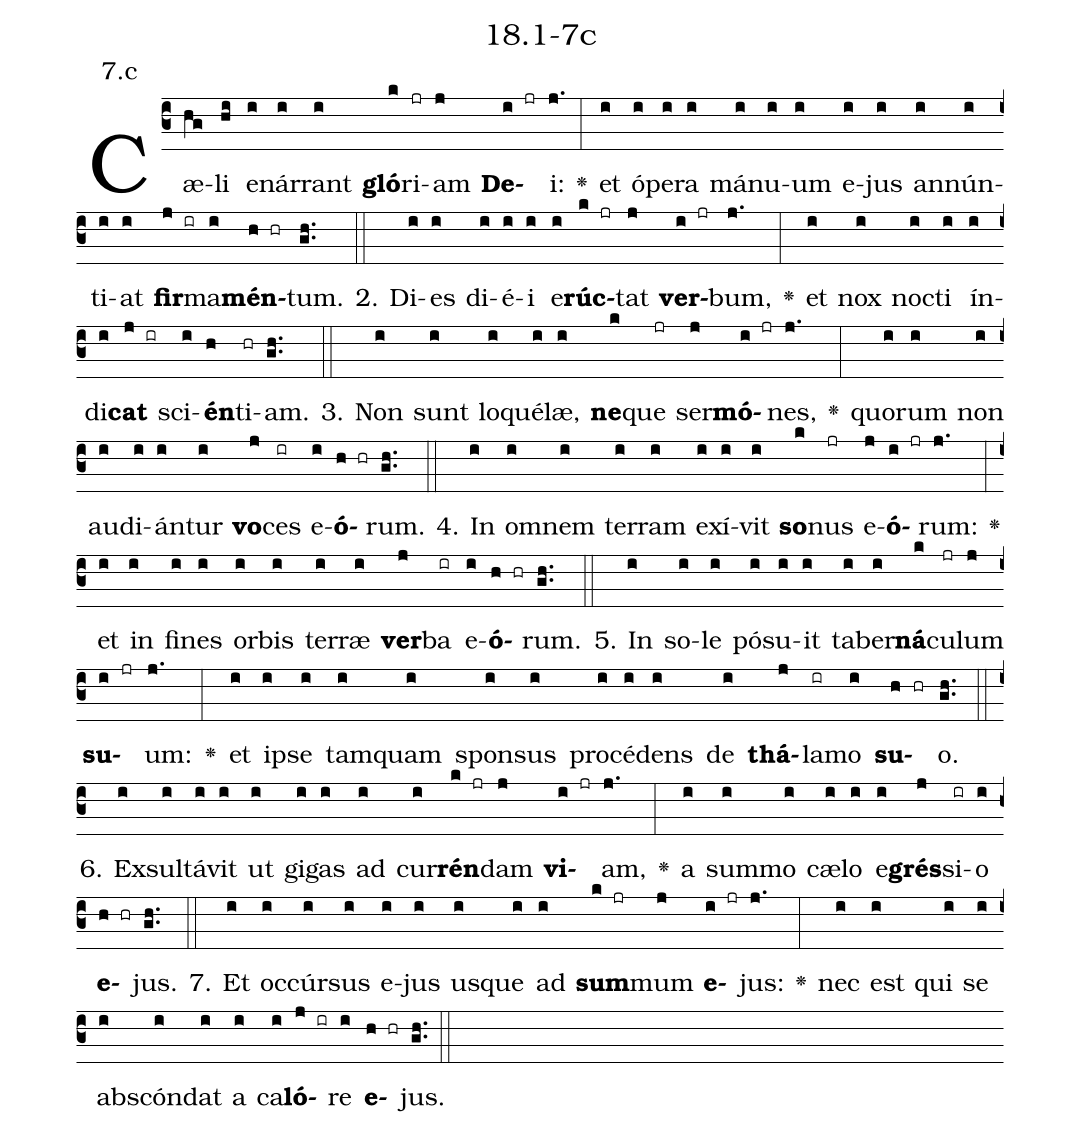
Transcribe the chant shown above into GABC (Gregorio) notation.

name: 18.1-7c;
annotation: 7.c;
%%
(c3)Cæ(hg)li(hi) e(i)nár(i)rant(i) <b>gló</b>(k)ri(jr)am(j) <b>De</b>(i jr)i:(j.) <v>\greheightstar</v>(:) et(i) ó(i)pe(i)ra(i) má(i)nu(i)um(i) e(i)jus(i) an(i)nún(i)ti(i)at(i) <b>fir</b>(j ir)ma(i)<b>mén</b>(h hr)tum.(gh..) (::)
2. Di(i)es(i) di(i)é(i)i(i) e(i)<b>rúc</b>(k jr)tat(j) <b>ver</b>(i jr)bum,(j.) <v>\greheightstar</v>(:) et(i) nox(i) noc(i)ti(i) ín(i)di(i)<b>cat</b>(j ir) sci(i)<b>én</b>(h)ti(hr)am.(gh..) (::)
3. Non(i) sunt(i) lo(i)qué(i)læ,(i) <b>ne</b>(k)que(jr) ser(j)<b>mó</b>(i jr)nes,(j.) <v>\greheightstar</v>(:) quo(i)rum(i) non(i) au(i)di(i)án(i)tur(i) <b>vo</b>(j)ces(ir) e(i)<b>ó</b>(h hr)rum.(gh..) (::)
4. In(i) om(i)nem(i) ter(i)ram(i) ex(i)í(i)vit(i) <b>so</b>(k)nus(jr) e(j)<b>ó</b>(i jr)rum:(j.) <v>\greheightstar</v>(:) et(i) in(i) fi(i)nes(i) or(i)bis(i) ter(i)ræ(i) <b>ver</b>(j)ba(ir) e(i)<b>ó</b>(h hr)rum.(gh..) (::)
5. In(i) so(i)le(i) pó(i)su(i)it(i) ta(i)ber(i)<b>ná</b>(k)cu(jr)lum(j) <b>su</b>(i jr)um:(j.) <v>\greheightstar</v>(:) et(i) ip(i)se(i) tam(i)quam(i) spon(i)sus(i) pro(i)cé(i)dens(i) de(i) <b>thá</b>(j)la(ir)mo(i) <b>su</b>(h hr)o.(gh..) (::)
6. Ex(i)sul(i)tá(i)vit(i) ut(i) gi(i)gas(i) ad(i) cur(i)<b>rén</b>(k jr)dam(j) <b>vi</b>(i jr)am,(j.) <v>\greheightstar</v>(:) a(i) sum(i)mo(i) cæ(i)lo(i) e(i)<b>grés</b>(j)si(ir)o(i) <b>e</b>(h hr)jus.(gh..) (::)
7. Et(i) oc(i)cúr(i)sus(i) e(i)jus(i) us(i)que(i) ad(i) <b>sum</b>(k jr)mum(j) <b>e</b>(i jr)jus:(j.) <v>\greheightstar</v>(:) nec(i) est(i) qui(i) se(i) abs(i)cón(i)dat(i) a(i) ca(i)<b>ló</b>(j ir)re(i) <b>e</b>(h hr)jus.(gh..) (::)
